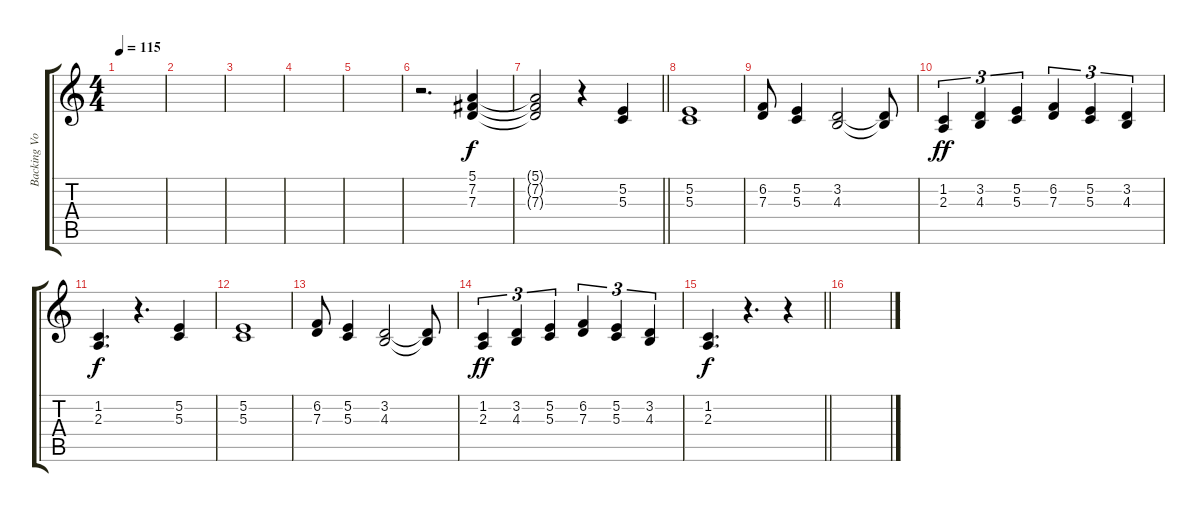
\track ("Backing Vocals" "Backing Vo") {instrument pad4choir}
\staff {score tabs}
\tuning (E4 B3 G3 D3 A2 E2) {hide}
\ts (4 4)
\tempo 115
\clef g2
\ks c
|
|
|
|
|
r.2{d} (5.1 7.2 7.3).4 |
\barLineRight lightlight
(5.1{t} 7.2{t} 7.3{t}).2 r.4 (5.2 5.3).4 |
\section ("" "")
(5.2 5.3).1 |
(6.2 7.3).8 (5.2 5.3).4 (3.2 4.3).2 (3.2{t} 4.3{t}).8 |
(1.2 2.3).4{tu (3 2) dy ff} (3.2 4.3).4{tu (3 2)} (5.2 5.3).4{tu (3 2)} (6.2 7.3).4{tu (3 2)} (5.2 5.3).4{tu (3 2)} (3.2 4.3).4{tu (3 2)} |
(1.2 2.3).4{d dy f} r.4{d} (5.2 5.3).4 |
(5.2 5.3).1 |
(6.2 7.3).8 (5.2 5.3).4 (3.2 4.3).2 (3.2{t} 4.3{t}).8 |
(1.2 2.3).4{tu (3 2) dy ff} (3.2 4.3).4{tu (3 2)} (5.2 5.3).4{tu (3 2)} (6.2 7.3).4{tu (3 2)} (5.2 5.3).4{tu (3 2)} (3.2 4.3).4{tu (3 2)} |
\barLineRight lightlight
(1.2 2.3).4{d dy f} r.4{d} r.4 |
\section ("" "")
